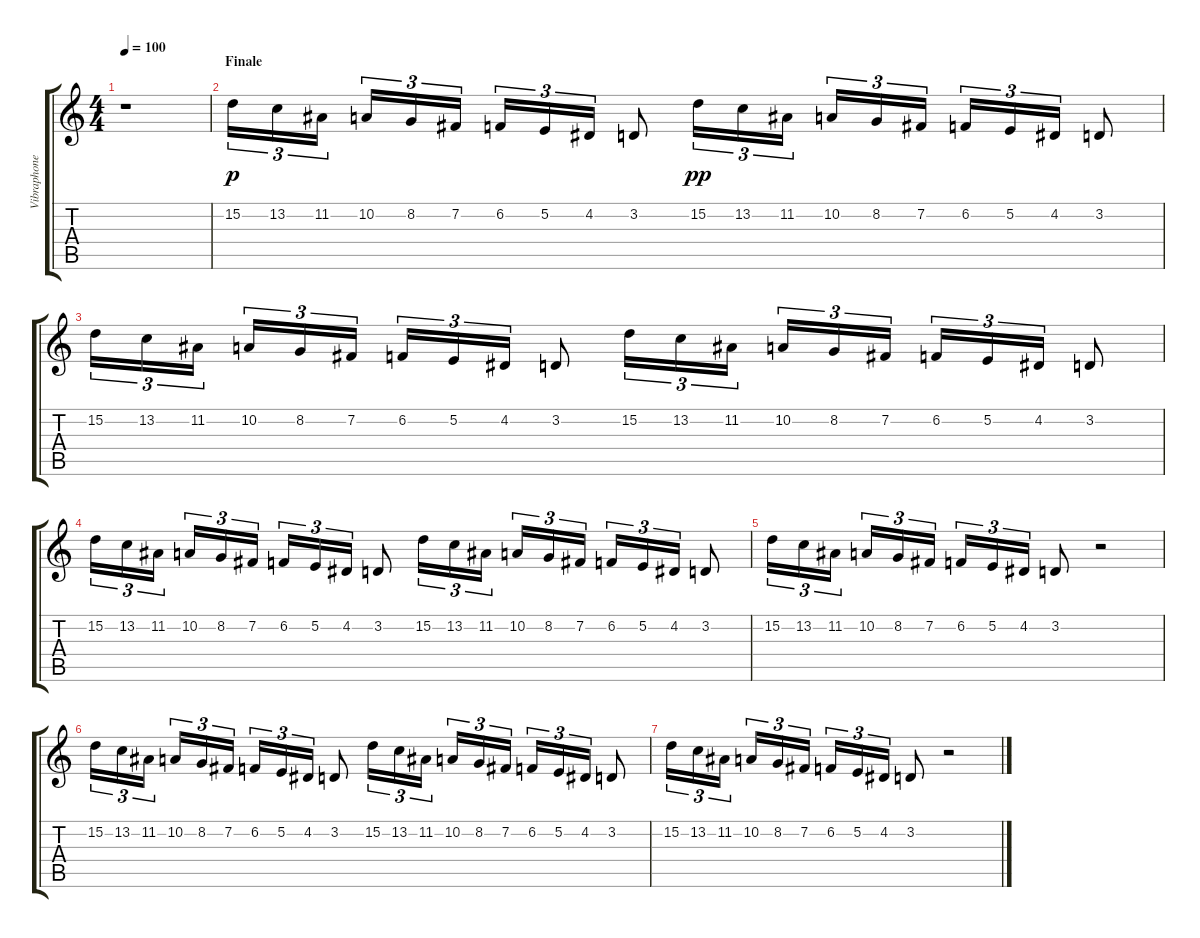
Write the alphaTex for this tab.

\track ("Vibraphone" "Vibraphone") {instrument vibraphone}
\staff {score tabs}
\tuning (E4 B3 G3 D3 A2 E2) {hide}
\ts (4 4)
\tempo 100
\clef g2
\ks c
r.1{dy p} |
\section ("" "Finale")
15.2.16{tu (3 2)} 13.2.16{tu (3 2)} 11.2.16{tu (3 2)} 10.2.16{tu (3 2)} 8.2.16{tu (3 2)} 7.2.16{tu (3 2)} 6.2.16{tu (3 2)} 5.2.16{tu (3 2)} 4.2.16{tu (3 2)} 3.2.8 15.2.16{tu (3 2) dy pp} 13.2.16{tu (3 2)} 11.2.16{tu (3 2)} 10.2.16{tu (3 2)} 8.2.16{tu (3 2)} 7.2.16{tu (3 2)} 6.2.16{tu (3 2)} 5.2.16{tu (3 2)} 4.2.16{tu (3 2)} 3.2.8 |
15.2.16{tu (3 2)} 13.2.16{tu (3 2)} 11.2.16{tu (3 2)} 10.2.16{tu (3 2)} 8.2.16{tu (3 2)} 7.2.16{tu (3 2)} 6.2.16{tu (3 2)} 5.2.16{tu (3 2)} 4.2.16{tu (3 2)} 3.2.8 15.2.16{tu (3 2)} 13.2.16{tu (3 2)} 11.2.16{tu (3 2)} 10.2.16{tu (3 2)} 8.2.16{tu (3 2)} 7.2.16{tu (3 2)} 6.2.16{tu (3 2)} 5.2.16{tu (3 2)} 4.2.16{tu (3 2)} 3.2.8 |
15.2.16{tu (3 2)} 13.2.16{tu (3 2)} 11.2.16{tu (3 2)} 10.2.16{tu (3 2)} 8.2.16{tu (3 2)} 7.2.16{tu (3 2)} 6.2.16{tu (3 2)} 5.2.16{tu (3 2)} 4.2.16{tu (3 2)} 3.2.8 15.2.16{tu (3 2)} 13.2.16{tu (3 2)} 11.2.16{tu (3 2)} 10.2.16{tu (3 2)} 8.2.16{tu (3 2)} 7.2.16{tu (3 2)} 6.2.16{tu (3 2)} 5.2.16{tu (3 2)} 4.2.16{tu (3 2)} 3.2.8 |
15.2.16{tu (3 2)} 13.2.16{tu (3 2)} 11.2.16{tu (3 2)} 10.2.16{tu (3 2)} 8.2.16{tu (3 2)} 7.2.16{tu (3 2)} 6.2.16{tu (3 2)} 5.2.16{tu (3 2)} 4.2.16{tu (3 2)} 3.2.8 r.2 |
15.2.16{tu (3 2)} 13.2.16{tu (3 2)} 11.2.16{tu (3 2)} 10.2.16{tu (3 2)} 8.2.16{tu (3 2)} 7.2.16{tu (3 2)} 6.2.16{tu (3 2)} 5.2.16{tu (3 2)} 4.2.16{tu (3 2)} 3.2.8 15.2.16{tu (3 2)} 13.2.16{tu (3 2)} 11.2.16{tu (3 2)} 10.2.16{tu (3 2)} 8.2.16{tu (3 2)} 7.2.16{tu (3 2)} 6.2.16{tu (3 2)} 5.2.16{tu (3 2)} 4.2.16{tu (3 2)} 3.2.8 |
15.2.16{tu (3 2)} 13.2.16{tu (3 2)} 11.2.16{tu (3 2)} 10.2.16{tu (3 2)} 8.2.16{tu (3 2)} 7.2.16{tu (3 2)} 6.2.16{tu (3 2)} 5.2.16{tu (3 2)} 4.2.16{tu (3 2)} 3.2.8 r.2
